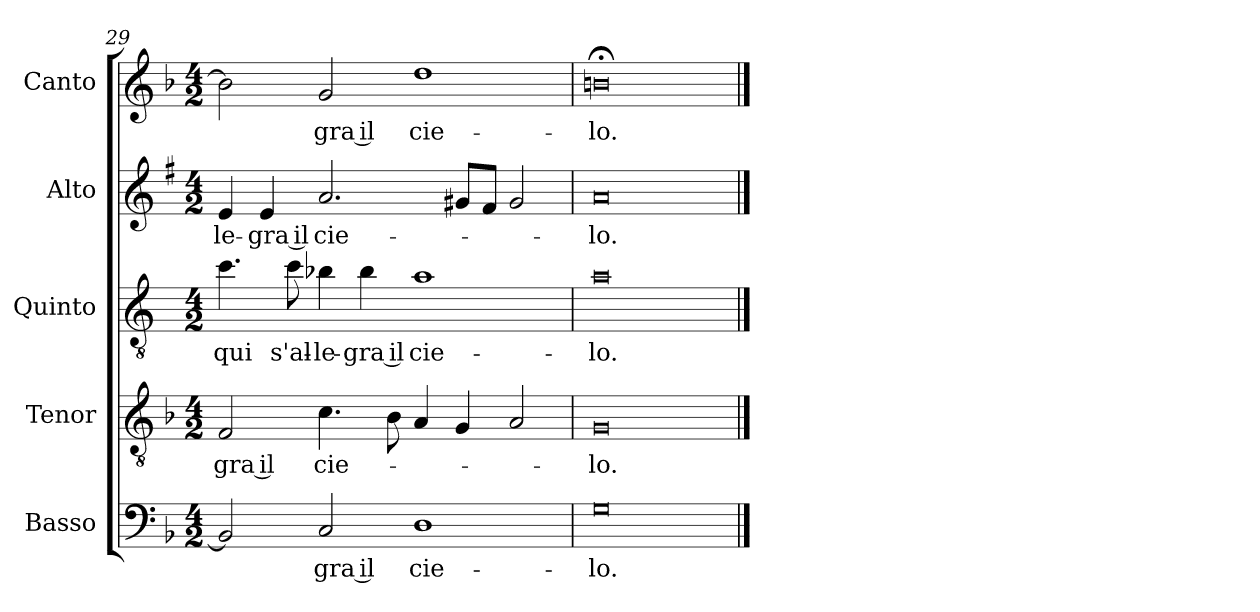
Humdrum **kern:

**kern	**text	**kern	**text	**kern	**text	**kern	**text	**kern	**text
*part5	*part5	*part4	*part4	*part3	*part3	*part2	*part2	*part1	*part1
*staff5	*staff5	*staff4	*staff4	*staff3	*staff3	*staff2	*staff2	*staff1	*staff1
*I"Basso	*	*I"Tenor	*	*I"Quinto	*	*I"Alto	*	*I"Canto	*
*I'B	*	*I'T	*	*	*	*I'A	*	*I'C	*
*clefF4	*	*clefGv2	*	*clefGv2	*	*clefG2	*	*clefG2	*
*	*	*	*	*ITrd4c7	*	*ITrd1c2	*	*	*
*k[b-]	*	*k[b-]	*	*k[b-]	*	*k[b-]	*	*k[b-]	*
*F:	*	*F:	*	*F:	*	*F:	*	*F:	*
*M4/2	*	*M4/2	*	*M4/2	*	*M4/2	*	*M4/2	*
=29	=29	=29	=29	=29	=29	=29	=29	=29	=29
!	!	!	!LO:LY:b	!	!LO:LY:b	!	!LO:LY:b	!	!
2BB-/]	.	2F/	-gra il	4.f\	qui	4d/	-le-	2b-\]	.
!	!	!	!	!	!	!	!LO:LY:b	!	!
.	.	.	.	.	.	4d/	-gra il	.	.
!	!	!	!	!	!LO:LY:b	!	!	!	!
.	.	.	.	8f\	s'al-	.	.	.	.
!	!LO:LY:b	!	!LO:LY:b	!	!LO:LY:b	!	!LO:LY:b	!	!LO:LY:b
2C/	-gra il	4.c\	cie-	4e-X\	-le-	2.g/	cie-	2g/	-gra il
!	!	!	!	!	!LO:LY:b	!	!	!	!
.	.	.	.	4e-\	-gra il	.	.	.	.
.	.	8B-\	.	.	.	.	.	.	.
!	!LO:LY:b	!	!	!	!LO:LY:b	!	!	!	!LO:LY:b
1D	cie-	4A/	.	1d	cie-	.	.	1dd	cie-
.	.	4G/	.	.	.	8f#X/L	.	.	.
.	.	.	.	.	.	8e/J	.	.	.
.	.	2A/	.	.	.	2f#/	.	.	.
=30	=30	=30	=30	=30	=30	=30	=30	=30	=30
!	!LO:LY:b	!	!LO:LY:b	!	!LO:LY:b	!	!LO:LY:b	!	!LO:LY:b
0G	-lo.	0G	-lo.	0d	-lo.	0g	-lo.	0bn;<	-lo.
==	==	==	==	==	==	==	==	==	==
*-	*-	*-	*-	*-	*-	*-	*-	*-	*-
